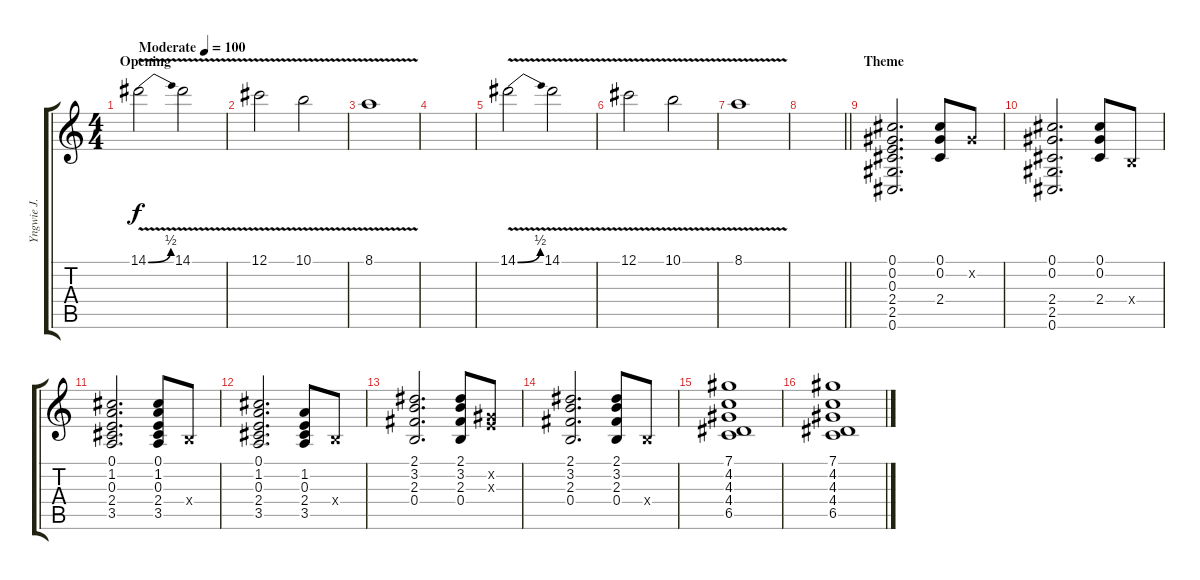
\track ("Yngwie J. Malmsteen" "Yngwie J. ") {instrument overdrivenguitar}
\staff {score tabs}
\tuning (Db4 Ab3 E3 B2 Gb2 Db2) {hide}
\ts (4 4)
\section ("" "Opening")
\tempo (100 "Moderate")
\clef g2
\ks c
14.1{be (bend 0 0 60 2) v}.2{dy f instrument overdrivenguitar} 14.1{v}.2 |
12.1{v}.2 10.1{v}.2 |
8.1{v}.1 |
|
14.1{be (bend 0 0 60 2) v}.2 14.1{v}.2 |
12.1{v}.2 10.1{v}.2 |
8.1{v}.1 |
\barLineRight lightlight
|
\section ("" "Theme")
(0.1 0.2 0.3 2.4 2.5 0.6).2{d} (0.1 0.2 2.4).8 0.2{x}.8 |
(0.1 0.2 2.4 2.5 0.6).2{d} (0.1 0.2 2.4).8 0.4{x}.8 |
(0.1 1.2 0.3 2.4 3.5).2{d} (0.1 1.2 0.3 2.4 3.5).8 0.4{x}.8 |
(0.1 1.2 0.3 2.4 3.5).2{d} (1.2 0.3 2.4 3.5).8 0.4{x}.8 |
(2.1 3.2 2.3 0.4).2{d} (2.1 3.2 2.3 0.4).8 (0.2{x} 0.3{x}).8 |
(2.1 3.2 2.3 0.4).2{d} (2.1 3.2 2.3 0.4).8 0.4{x}.8 |
(7.1 4.2 4.3 4.4 6.5).1 |
(7.1 4.2 4.3 4.4 6.5).1
